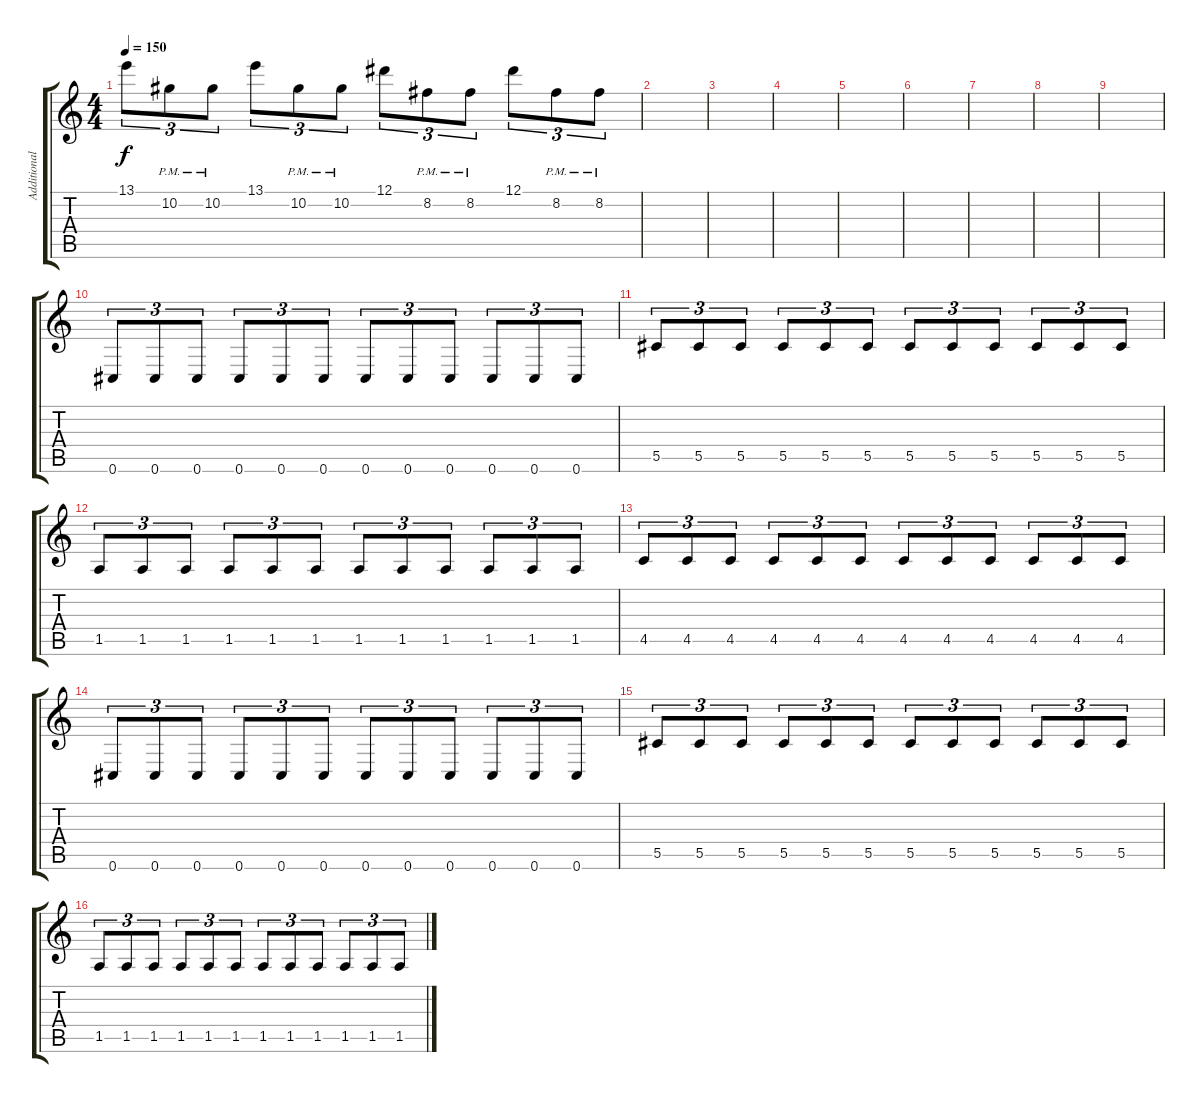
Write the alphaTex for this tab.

\track ("Additional Guitar" "Additional") {instrument overdrivenguitar}
\staff {score tabs}
\tuning (Eb4 Bb3 Gb3 Db3 Ab2 Db2) {hide}
\ts (4 4)
\tempo 150
\clef g2
\ks c
13.1.8{tu (3 2) dy f} 10.2{pm}.8{tu (3 2)} 10.2{pm}.8{tu (3 2)} 13.1.8{tu (3 2)} 10.2{pm}.8{tu (3 2)} 10.2{pm}.8{tu (3 2)} 12.1.8{tu (3 2)} 8.2{pm}.8{tu (3 2)} 8.2{pm}.8{tu (3 2)} 12.1.8{tu (3 2)} 8.2{pm}.8{tu (3 2)} 8.2{pm}.8{tu (3 2)} |
|
|
|
|
|
|
|
|
0.6.8{tu (3 2)} 0.6.8{tu (3 2)} 0.6.8{tu (3 2)} 0.6.8{tu (3 2)} 0.6.8{tu (3 2)} 0.6.8{tu (3 2)} 0.6.8{tu (3 2)} 0.6.8{tu (3 2)} 0.6.8{tu (3 2)} 0.6.8{tu (3 2)} 0.6.8{tu (3 2)} 0.6.8{tu (3 2)} |
5.5.8{tu (3 2)} 5.5.8{tu (3 2)} 5.5.8{tu (3 2)} 5.5.8{tu (3 2)} 5.5.8{tu (3 2)} 5.5.8{tu (3 2)} 5.5.8{tu (3 2)} 5.5.8{tu (3 2)} 5.5.8{tu (3 2)} 5.5.8{tu (3 2)} 5.5.8{tu (3 2)} 5.5.8{tu (3 2)} |
1.5.8{tu (3 2)} 1.5.8{tu (3 2)} 1.5.8{tu (3 2)} 1.5.8{tu (3 2)} 1.5.8{tu (3 2)} 1.5.8{tu (3 2)} 1.5.8{tu (3 2)} 1.5.8{tu (3 2)} 1.5.8{tu (3 2)} 1.5.8{tu (3 2)} 1.5.8{tu (3 2)} 1.5.8{tu (3 2)} |
4.5.8{tu (3 2)} 4.5.8{tu (3 2)} 4.5.8{tu (3 2)} 4.5.8{tu (3 2)} 4.5.8{tu (3 2)} 4.5.8{tu (3 2)} 4.5.8{tu (3 2)} 4.5.8{tu (3 2)} 4.5.8{tu (3 2)} 4.5.8{tu (3 2)} 4.5.8{tu (3 2)} 4.5.8{tu (3 2)} |
0.6.8{tu (3 2)} 0.6.8{tu (3 2)} 0.6.8{tu (3 2)} 0.6.8{tu (3 2)} 0.6.8{tu (3 2)} 0.6.8{tu (3 2)} 0.6.8{tu (3 2)} 0.6.8{tu (3 2)} 0.6.8{tu (3 2)} 0.6.8{tu (3 2)} 0.6.8{tu (3 2)} 0.6.8{tu (3 2)} |
5.5.8{tu (3 2)} 5.5.8{tu (3 2)} 5.5.8{tu (3 2)} 5.5.8{tu (3 2)} 5.5.8{tu (3 2)} 5.5.8{tu (3 2)} 5.5.8{tu (3 2)} 5.5.8{tu (3 2)} 5.5.8{tu (3 2)} 5.5.8{tu (3 2)} 5.5.8{tu (3 2)} 5.5.8{tu (3 2)} |
1.5.8{tu (3 2)} 1.5.8{tu (3 2)} 1.5.8{tu (3 2)} 1.5.8{tu (3 2)} 1.5.8{tu (3 2)} 1.5.8{tu (3 2)} 1.5.8{tu (3 2)} 1.5.8{tu (3 2)} 1.5.8{tu (3 2)} 1.5.8{tu (3 2)} 1.5.8{tu (3 2)} 1.5.8{tu (3 2)}
